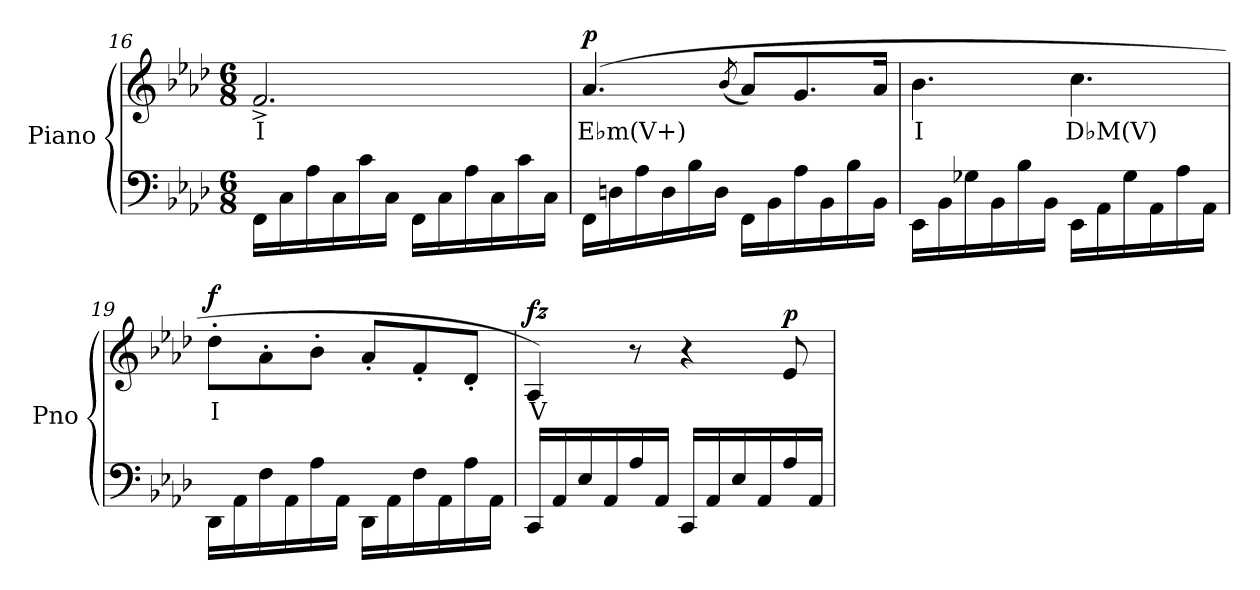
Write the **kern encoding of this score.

**kern	**kern	**text	**dynam
*part1	*part1	*part1	*part1
*staff2	*staff1	*staff1	*staff1/2
*I"Piano	*	*	*
*I'Pno	*	*	*
*clefF4	*clefG2	*	*
*k[b-e-a-d-]	*k[b-e-a-d-]	*	*
*M6/8	*M6/8	*	*
=16	=16	=16	=16
!	!	!LO:LY:b	!
16FF\LL	2.f^/	I	.
16C\	.	.	.
16A-\	.	.	.
16C\	.	.	.
16c\	.	.	.
16C\JJ	.	.	.
16FF\LL	.	.	.
16C\	.	.	.
16A-\	.	.	.
16C\	.	.	.
16c\	.	.	.
16C\JJ	.	.	.
!!LO:LB:g=z
=17	=17	=17	=17
!	!	!LO:LY:b	!LO:DY:b
16FF\LL	(>4.a-/	E♭m(V+)	p
16Dn\	.	.	.
16A-\	.	.	.
16D\	.	.	.
16B-\	.	.	.
16D\JJ	.	.	.
.	(<8qb-/	.	.
16FF\LL	8a-/L)	.	.
16BB-\	.	.	.
16A-\	8.g/	.	.
16BB-\	.	.	.
16B-\	.	.	.
16BB-\JJ	16a-/Jk	.	.
=18	=18	=18	=18
!	!	!LO:LY:b	!
16EE-\LL	4.b-\	I	.
16BB-\	.	.	.
16G-X\	.	.	.
16BB-\	.	.	.
16B-\	.	.	.
16BB-\JJ	.	.	.
!	!	!LO:LY:b	!
16EE-\LL	4.cc\	D♭M(V)	.
16AA-\	.	.	.
16G-\	.	.	.
16AA-\	.	.	.
16A-\	.	.	.
16AA-\JJ	.	.	.
=19	=19	=19	=19
!	!	!LO:LY:b	!LO:DY:b
16DD-\LL	8dd-'\L	I	f
16AA-\	.	.	.
16F\	8a-'\	.	.
16AA-\	.	.	.
16A-\	8b-'\J	.	.
16AA-\JJ	.	.	.
16DD-\LL	8a-'/L	.	.
16AA-\	.	.	.
16F\	8f'/	.	.
16AA-\	.	.	.
16A-\	8d-'/J	.	.
16AA-\JJ	.	.	.
=20	=20	=20	=20
!	!	!LO:LY:b	!LO:DY:b
16CC/LL	4A-/)	V	fz
16AA-/	.	.	.
16E-/	.	.	.
16AA-/	.	.	.
16A-/	8r	.	.
16AA-/JJ	.	.	.
16CC/LL	4r	.	.
16AA-/	.	.	.
16E-/	.	.	.
16AA-/	.	.	.
!	!	!	!LO:DY:b
16A-/	8e-/	.	p
16AA-/JJ	.	.	.
=	=	=	=
*-	*-	*-	*-
